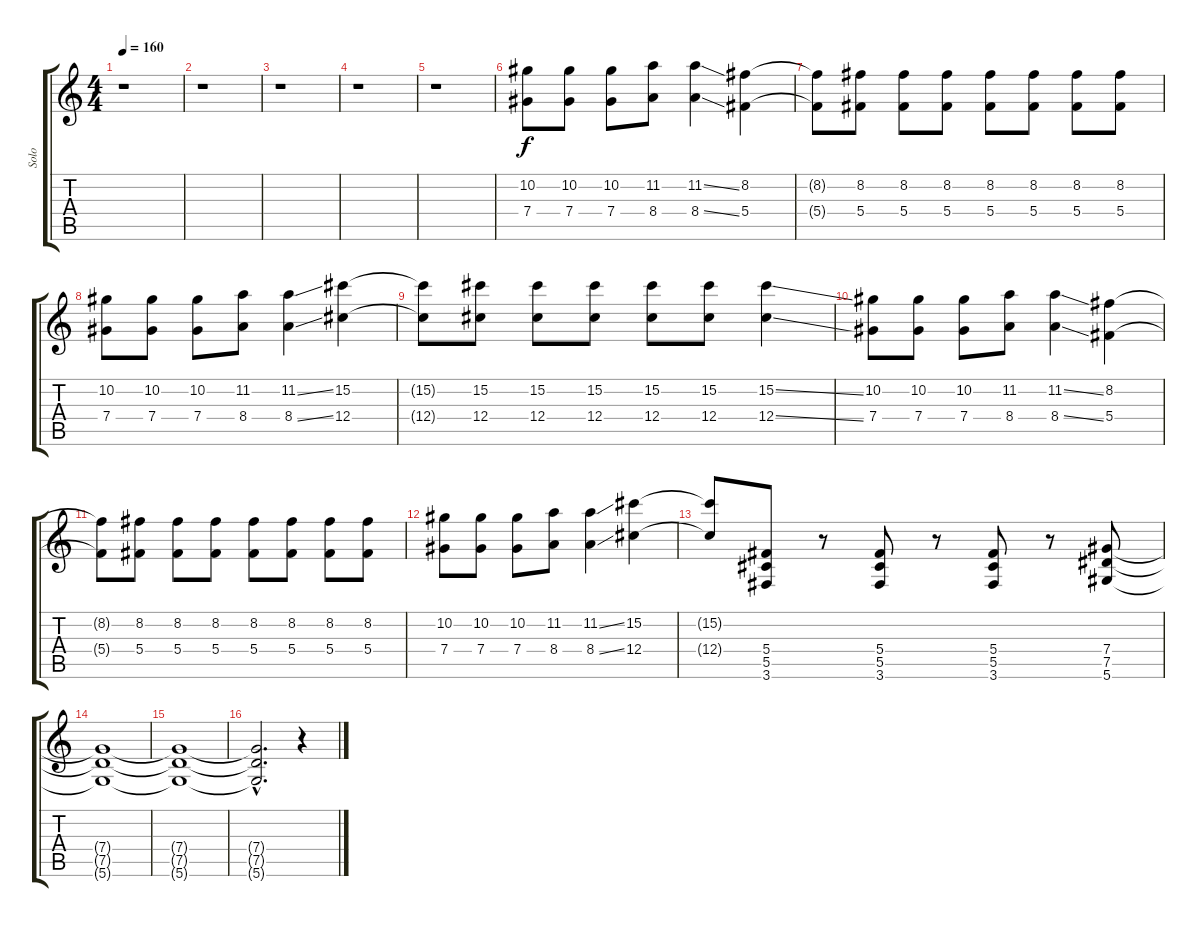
\track ("Solo" "Solo") {instrument distortionguitar}
\staff {score tabs}
\tuning (Eb4 Bb3 Gb3 Db3 Ab2 Eb2) {hide}
\ts (4 4)
\tempo 160
\clef g2
\ks c
r.1{dy f} |
r.1 |
r.1 |
r.1 |
r.1 |
(10.2 7.4).8 (10.2 7.4).8 (10.2 7.4).8 (11.2 8.4).8 (11.2{ss} 8.4{ss}).4 (8.2 5.4).4 |
(8.2{t} 5.4{t}).8 (8.2 5.4).8 (8.2 5.4).8 (8.2 5.4).8 (8.2 5.4).8 (8.2 5.4).8 (8.2 5.4).8 (8.2 5.4).8 |
(10.2 7.4).8 (10.2 7.4).8 (10.2 7.4).8 (11.2 8.4).8 (11.2{ss} 8.4{ss}).4 (15.2 12.4).4 |
(15.2{t} 12.4{t}).8 (15.2 12.4).8 (15.2 12.4).8 (15.2 12.4).8 (15.2 12.4).8 (15.2 12.4).8 (15.2{ss} 12.4{ss}).4 |
(10.2 7.4).8 (10.2 7.4).8 (10.2 7.4).8 (11.2 8.4).8 (11.2{ss} 8.4{ss}).4 (8.2 5.4).4 |
(8.2{t} 5.4{t}).8 (8.2 5.4).8 (8.2 5.4).8 (8.2 5.4).8 (8.2 5.4).8 (8.2 5.4).8 (8.2 5.4).8 (8.2 5.4).8 |
(10.2 7.4).8 (10.2 7.4).8 (10.2 7.4).8 (11.2 8.4).8 (11.2{ss} 8.4{ss}).4 (15.2 12.4).4 |
(15.2{t} 12.4{t}).8 (5.4 5.5 3.6).8 r.8 (5.4 5.5 3.6).8 r.8 (5.4 5.5 3.6).8 r.8 (7.4 7.5 5.6).8 |
(7.4{t} 7.5{t} 5.6{t}).1 |
(7.4{t} 7.5{t} 5.6{t}).1 |
(7.4{hac t} 7.5{hac t} 5.6{hac t}).2{d} r.4
